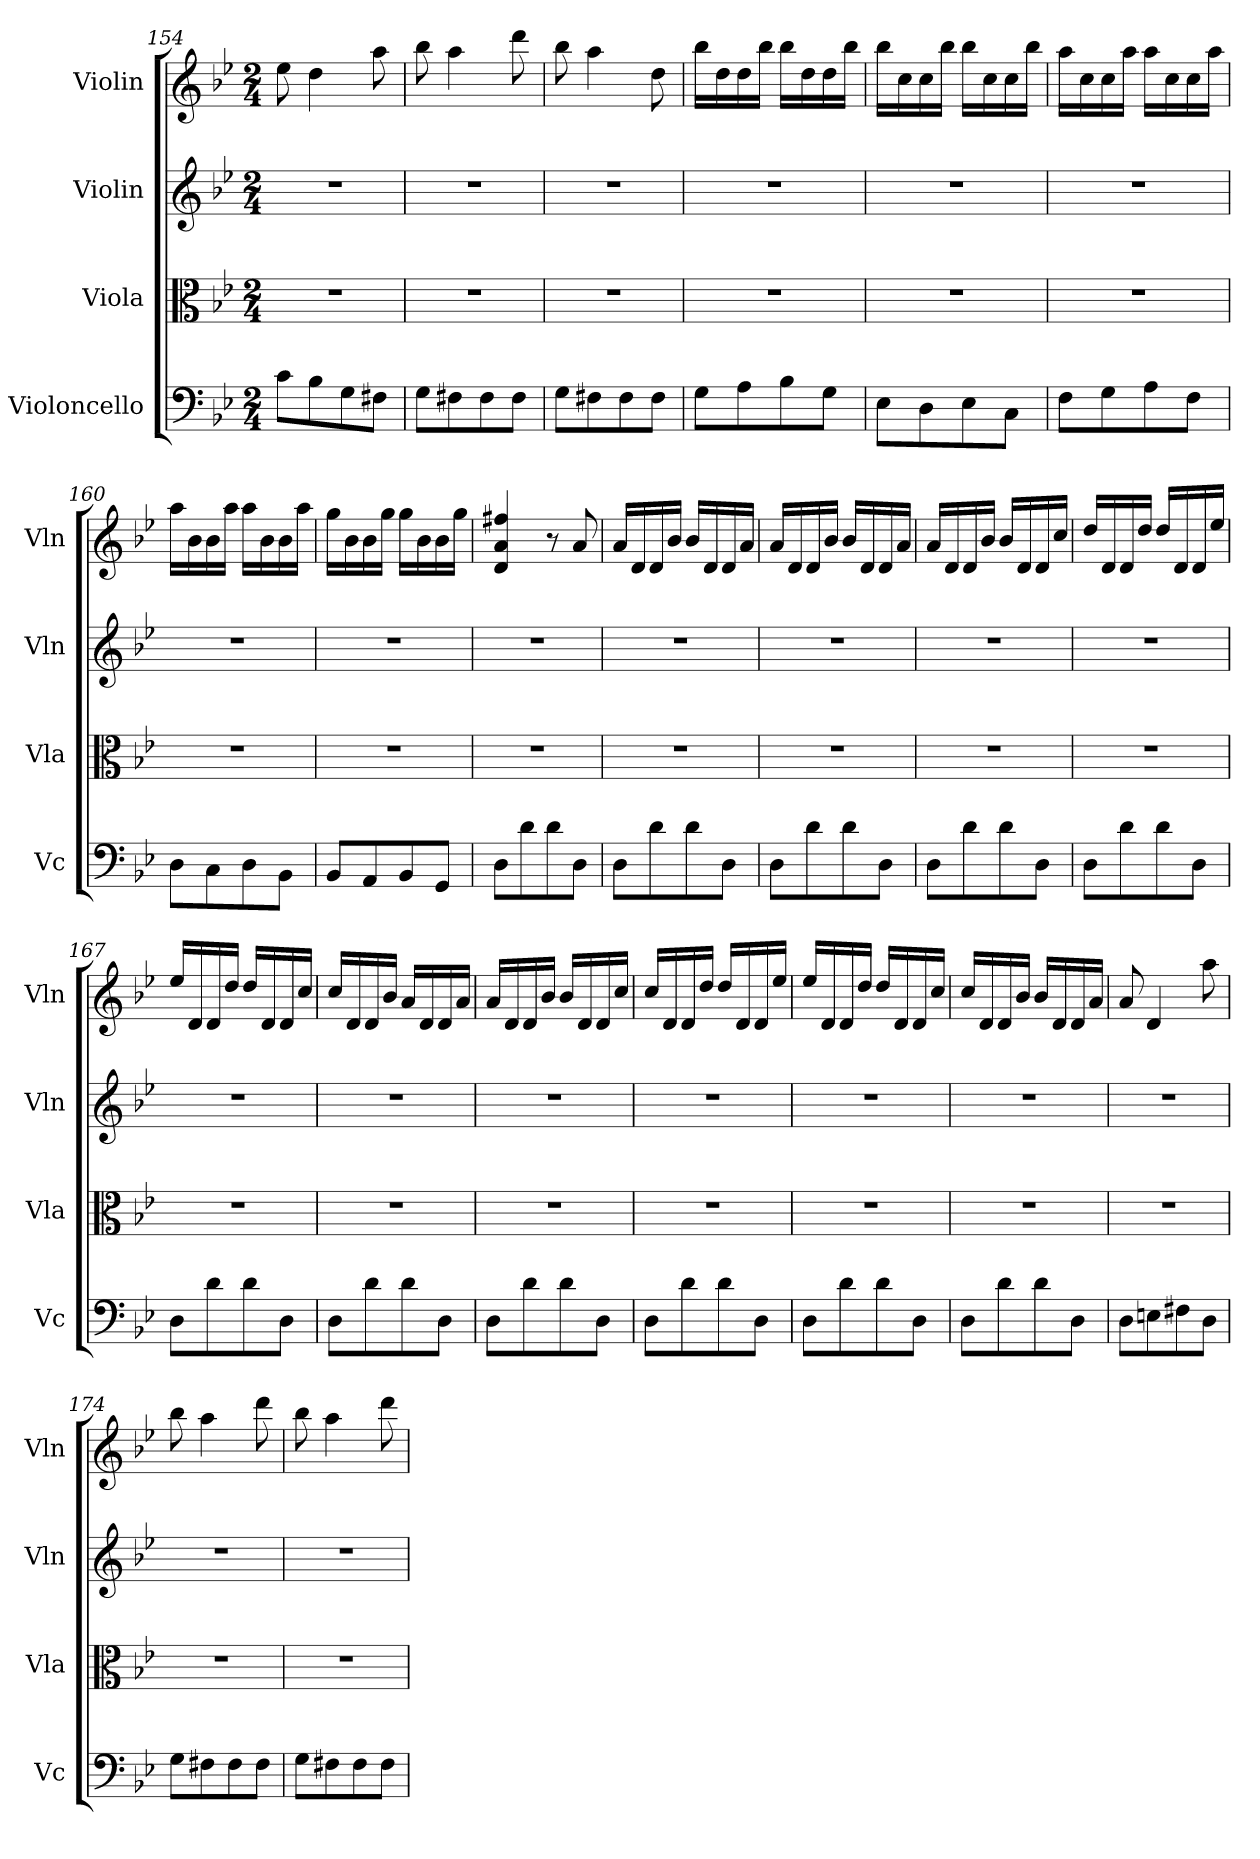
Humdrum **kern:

**kern	**kern	**kern	**kern
*part4	*part3	*part2	*part1
*staff4	*staff3	*staff2	*staff1
*I"Violoncello	*I"Viola	*I"Violin	*I"Violin
*I'Vc	*I'Vla	*I'Vln	*I'Vln
*clefF4	*clefC3	*clefG2	*clefG2
*k[b-e-]	*k[b-e-]	*k[b-e-]	*k[b-e-]
*M2/4	*M2/4	*M2/4	*M2/4
=154	=154	=154	=154
8c\L	2r	2r	8ee-\
8B-\	.	.	4dd\
8G\	.	.	.
8F#X\J	.	.	8aa\
=155	=155	=155	=155
8G\L	2r	2r	8bb-\
8F#X\	.	.	4aa\
8F#\	.	.	.
8F#\J	.	.	8ddd\
=156	=156	=156	=156
8G\L	2r	2r	8bb-\
8F#X\	.	.	4aa\
8F#\	.	.	.
8F#\J	.	.	8dd\
=157	=157	=157	=157
8G\L	2r	2r	16bb-\LL
.	.	.	16dd\
8A\	.	.	16dd\
.	.	.	16bb-\JJ
8B-\	.	.	16bb-\LL
.	.	.	16dd\
8G\J	.	.	16dd\
.	.	.	16bb-\JJ
=158	=158	=158	=158
8E-\L	2r	2r	16bb-\LL
.	.	.	16cc\
8D\	.	.	16cc\
.	.	.	16bb-\JJ
8E-\	.	.	16bb-\LL
.	.	.	16cc\
8C\J	.	.	16cc\
.	.	.	16bb-\JJ
=159	=159	=159	=159
8F\L	2r	2r	16aa\LL
.	.	.	16cc\
8G\	.	.	16cc\
.	.	.	16aa\JJ
8A\	.	.	16aa\LL
.	.	.	16cc\
8F\J	.	.	16cc\
.	.	.	16aa\JJ
=160	=160	=160	=160
8D\L	2r	2r	16aa\LL
.	.	.	16b-\
8C\	.	.	16b-\
.	.	.	16aa\JJ
8D\	.	.	16aa\LL
.	.	.	16b-\
8BB-\J	.	.	16b-\
.	.	.	16aa\JJ
=161	=161	=161	=161
8BB-/L	2r	2r	16gg\LL
.	.	.	16b-\
8AA/	.	.	16b-\
.	.	.	16gg\JJ
8BB-/	.	.	16gg\LL
.	.	.	16b-\
8GG/J	.	.	16b-\
.	.	.	16gg\JJ
=162	=162	=162	=162
8D\L	2r	2r	4d/ 4a/ 4ff#X/
8d\	.	.	.
8d\	.	.	8r
8D\J	.	.	8a/
=163	=163	=163	=163
8D\L	2r	2r	16a/LL
.	.	.	16d/
8d\	.	.	16d/
.	.	.	16b-/JJ
8d\	.	.	16b-/LL
.	.	.	16d/
8D\J	.	.	16d/
.	.	.	16a/JJ
=164	=164	=164	=164
8D\L	2r	2r	16a/LL
.	.	.	16d/
8d\	.	.	16d/
.	.	.	16b-/JJ
8d\	.	.	16b-/LL
.	.	.	16d/
8D\J	.	.	16d/
.	.	.	16a/JJ
=165	=165	=165	=165
8D\L	2r	2r	16a/LL
.	.	.	16d/
8d\	.	.	16d/
.	.	.	16b-/JJ
8d\	.	.	16b-/LL
.	.	.	16d/
8D\J	.	.	16d/
.	.	.	16cc/JJ
=166	=166	=166	=166
8D\L	2r	2r	16dd/LL
.	.	.	16d/
8d\	.	.	16d/
.	.	.	16dd/JJ
8d\	.	.	16dd/LL
.	.	.	16d/
8D\J	.	.	16d/
.	.	.	16ee-/JJ
=167	=167	=167	=167
8D\L	2r	2r	16ee-/LL
.	.	.	16d/
8d\	.	.	16d/
.	.	.	16dd/JJ
8d\	.	.	16dd/LL
.	.	.	16d/
8D\J	.	.	16d/
.	.	.	16cc/JJ
=168	=168	=168	=168
8D\L	2r	2r	16cc/LL
.	.	.	16d/
8d\	.	.	16d/
.	.	.	16b-/JJ
8d\	.	.	16a/LL
.	.	.	16d/
8D\J	.	.	16d/
.	.	.	16a/JJ
=169	=169	=169	=169
8D\L	2r	2r	16a/LL
.	.	.	16d/
8d\	.	.	16d/
.	.	.	16b-/JJ
8d\	.	.	16b-/LL
.	.	.	16d/
8D\J	.	.	16d/
.	.	.	16cc/JJ
=170	=170	=170	=170
8D\L	2r	2r	16cc/LL
.	.	.	16d/
8d\	.	.	16d/
.	.	.	16dd/JJ
8d\	.	.	16dd/LL
.	.	.	16d/
8D\J	.	.	16d/
.	.	.	16ee-/JJ
=171	=171	=171	=171
8D\L	2r	2r	16ee-/LL
.	.	.	16d/
8d\	.	.	16d/
.	.	.	16dd/JJ
8d\	.	.	16dd/LL
.	.	.	16d/
8D\J	.	.	16d/
.	.	.	16cc/JJ
=172	=172	=172	=172
8D\L	2r	2r	16cc/LL
.	.	.	16d/
8d\	.	.	16d/
.	.	.	16b-/JJ
8d\	.	.	16b-/LL
.	.	.	16d/
8D\J	.	.	16d/
.	.	.	16a/JJ
=173	=173	=173	=173
8D\L	2r	2r	8a/
8En\	.	.	4d/
8F#X\	.	.	.
8D\J	.	.	8aa\
=174	=174	=174	=174
8G\L	2r	2r	8bb-\
8F#X\	.	.	4aa\
8F#\	.	.	.
8F#\J	.	.	8ddd\
=175	=175	=175	=175
8G\L	2r	2r	8bb-\
8F#X\	.	.	4aa\
8F#\	.	.	.
8F#\J	.	.	8ddd\
=	=	=	=
*-	*-	*-	*-
